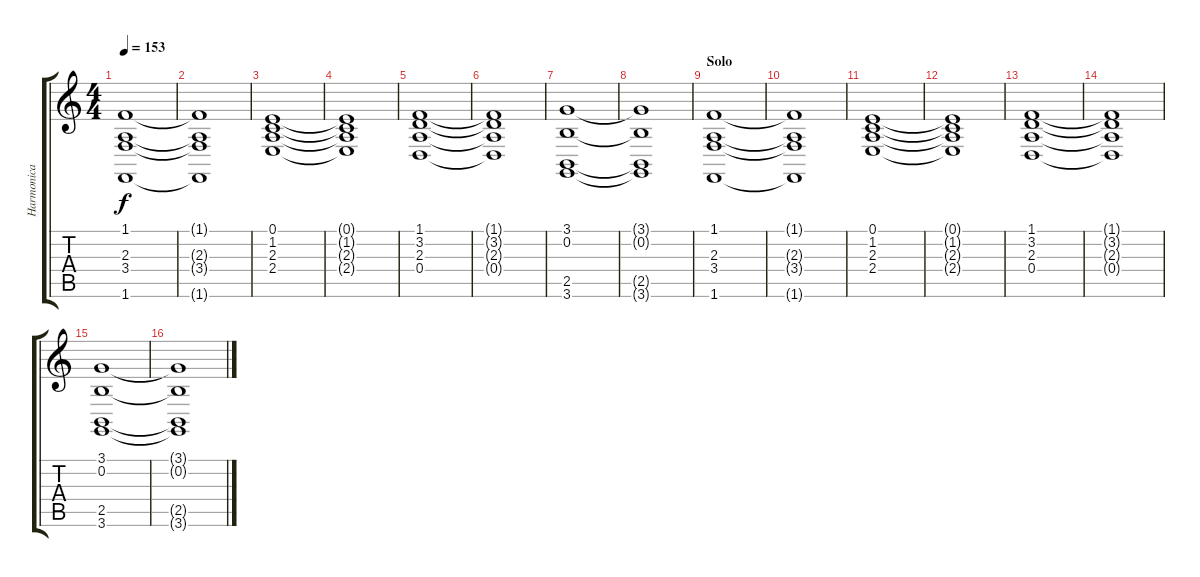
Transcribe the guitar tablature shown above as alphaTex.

\track ("Harmonica" "Harmonica") {instrument churchorgan}
\staff {score tabs}
\tuning (E4 B3 G3 D3 A2 E2) {hide}
\ts (4 4)
\tempo 153
\clef g2
\ks c
(1.1 2.3 3.4 1.6).1{dy f} |
(1.1{t} 2.3{t} 3.4{t} 1.6{t}).1 |
(0.1 1.2 2.3 2.4).1 |
(0.1{t} 1.2{t} 2.3{t} 2.4{t}).1 |
(1.1 3.2 2.3 0.4).1 |
(1.1{t} 3.2{t} 2.3{t} 0.4{t}).1 |
(3.1 0.2 2.5 3.6).1 |
(3.1{t} 0.2{t} 2.5{t} 3.6{t}).1 |
\section ("" "Solo")
(1.1 2.3 3.4 1.6).1 |
(1.1{t} 2.3{t} 3.4{t} 1.6{t}).1 |
(0.1 1.2 2.3 2.4).1 |
(0.1{t} 1.2{t} 2.3{t} 2.4{t}).1 |
(1.1 3.2 2.3 0.4).1 |
(1.1{t} 3.2{t} 2.3{t} 0.4{t}).1 |
(3.1 0.2 2.5 3.6).1 |
(3.1{t} 0.2{t} 2.5{t} 3.6{t}).1
